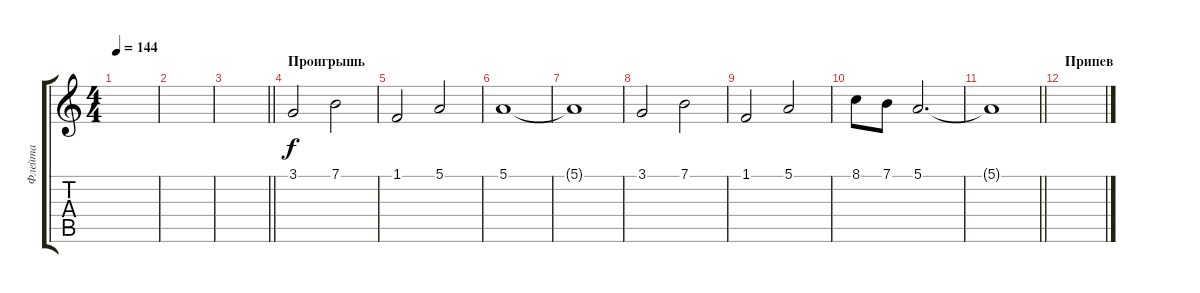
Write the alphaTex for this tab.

\track ("Флейта" "Флейта") {instrument flute}
\staff {score tabs}
\tuning (E4 B3 G3 D3 A2 E2) {hide}
\ts (4 4)
\tempo 144
\clef g2
\ks c
|
|
\barLineRight lightlight
|
\section ("" "Проигрышь")
3.1.2 7.1.2 |
1.1.2 5.1.2 |
5.1.1 |
5.1{t}.1 |
3.1.2 7.1.2 |
1.1.2 5.1.2 |
8.1.8 7.1.8 5.1.2{d} |
\barLineRight lightlight
5.1{t}.1 |
\section ("" "Припев")
